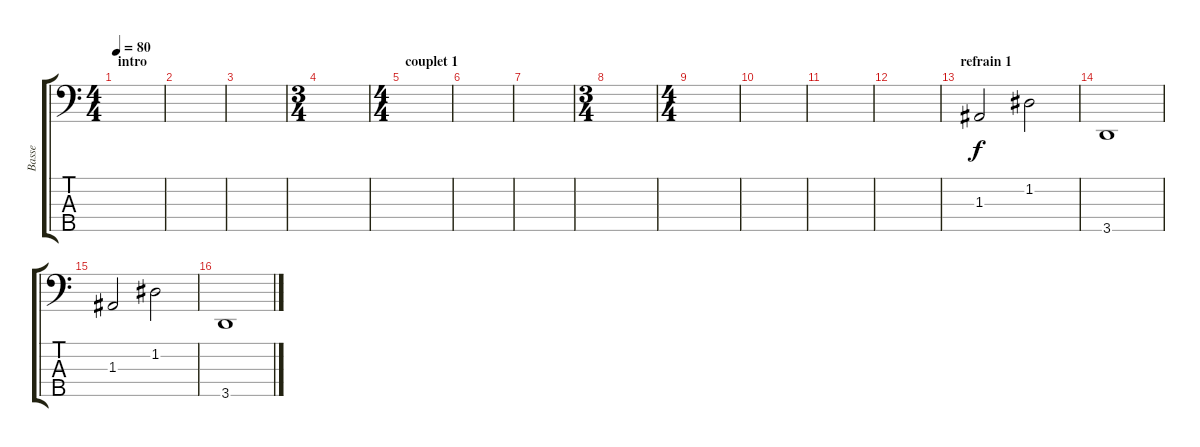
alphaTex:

\track ("Basse" "Basse") {instrument electricbassfinger}
\staff {score tabs}
\tuning (G2 D2 A1 E1 B0) {hide}
\ts (4 4)
\section ("" "intro")
\tempo 80
\clef f4
\ks c
|
|
|
\ts (3 4)
|
\ts (4 4)
\section ("" "couplet 1")
|
|
|
\ts (3 4)
|
\ts (4 4)
|
|
|
|
\section ("" "refrain 1")
1.3.2 1.2.2 |
3.5.1 |
1.3.2 1.2.2 |
3.5.1
